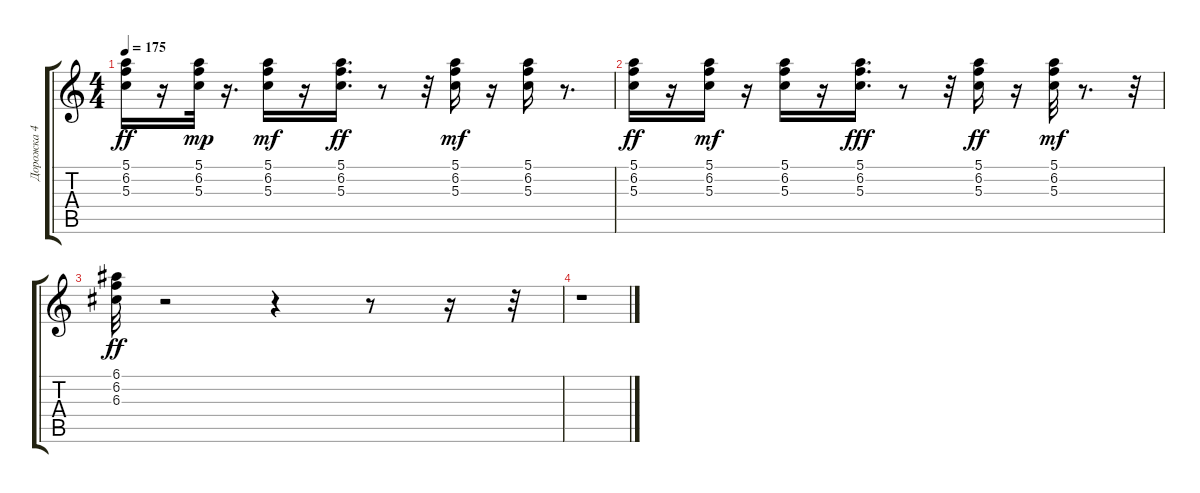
\track ("Дорожка 4" "Дорожка 4") {instrument acousticguitarsteel}
\staff {score tabs}
\tuning (E4 B3 G3 D3 A2 E2) {hide}
\ts (4 4)
\tempo 175
\clef g2
\ks c
(5.1 6.2 5.3).16{dy ff} r.16 (5.1 6.2 5.3).32{dy mp} r.16{d} (5.1 6.2 5.3).16{dy mf} r.16 (5.1 6.2 5.3).16{d dy ff} r.8 r.32 (5.1 6.2 5.3).16{dy mf} r.16 (5.1 6.2 5.3).16 r.8{d} |
(5.1 6.2 5.3).16{dy ff} r.16 (5.1 6.2 5.3).16{dy mf} r.16 (5.1 6.2 5.3).16 r.16 (5.1 6.2 5.3).16{d dy fff} r.8 r.32 (5.1 6.2 5.3).16{dy ff} r.16 (5.1 6.2 5.3).32{dy mf} r.8{d} r.32 |
(6.1 6.2 6.3).32{dy ff} r.2 r.4 r.8 r.16 r.32 |
r.1
